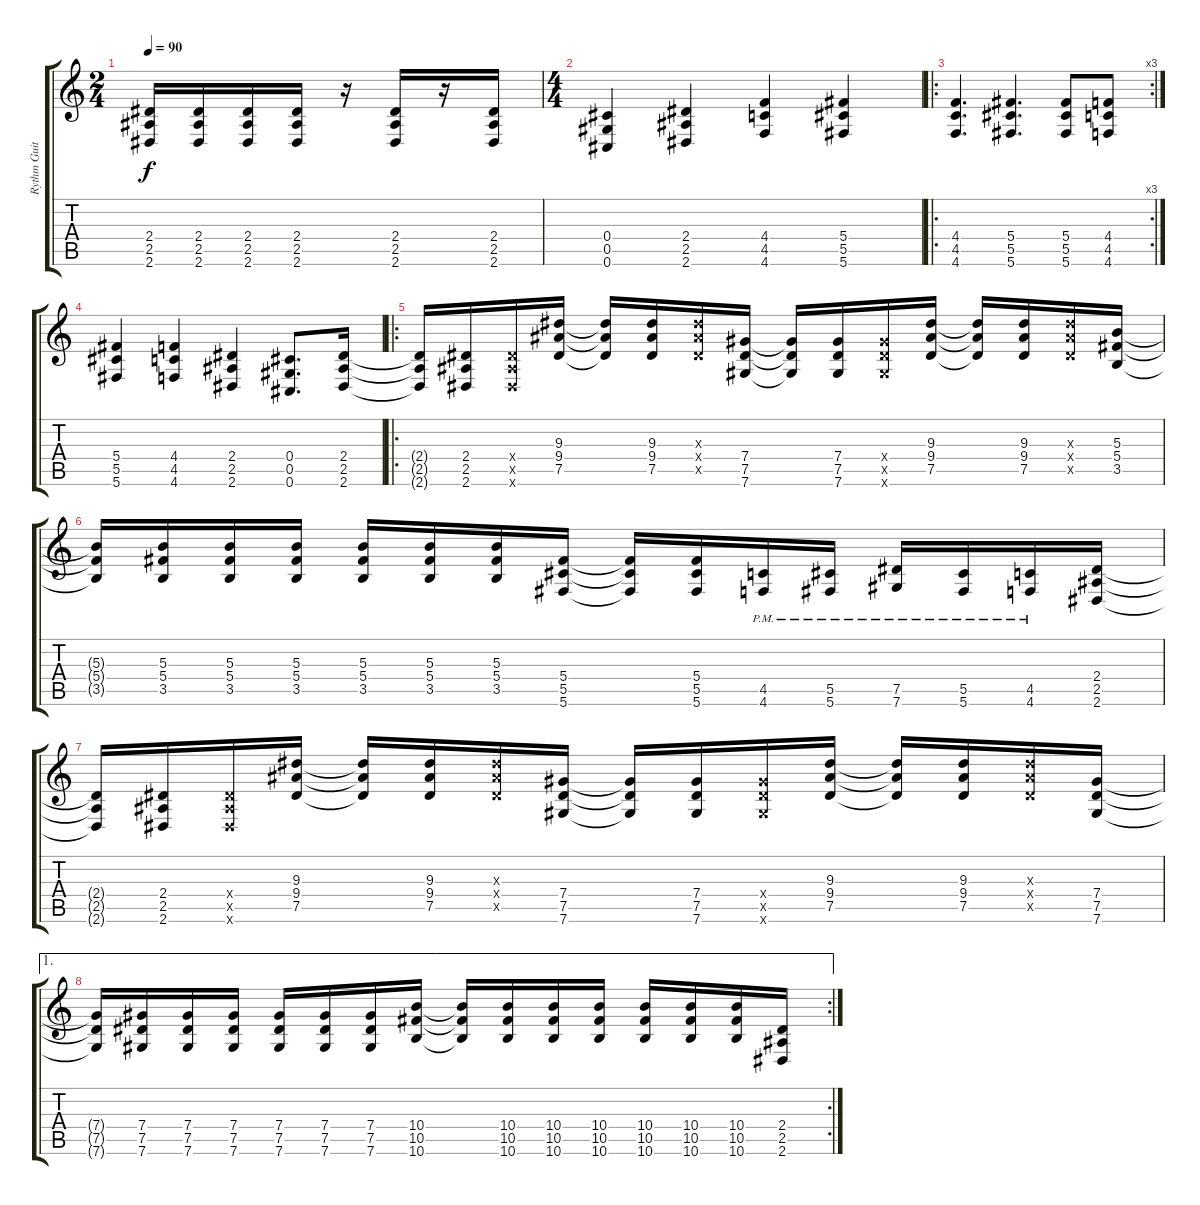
\track ("Rythm Guitar 1 (right)" "Rythm Guit") {instrument distortionguitar}
\staff {score tabs}
\tuning (Eb4 Bb3 Gb3 Db3 Ab2 Db2) {hide}
\ts (2 4)
\tempo 90
\clef g2
\ks c
(2.4 2.5 2.6).16{dy f} (2.4 2.5 2.6).16 (2.4 2.5 2.6).16 (2.4 2.5 2.6).16 r.16 (2.4 2.5 2.6).16 r.16 (2.4 2.5 2.6).16 |
\ts (4 4)
(0.4 0.5 0.6).4 (2.4 2.5 2.6).4 (4.4 4.5 4.6).4 (5.4 5.5 5.6).4 |
\ro
\rc 3
(4.4 4.5 4.6).4{d} (5.4 5.5 5.6).4{d} (5.4 5.5 5.6).8 (4.4 4.5 4.6).8 |
(5.4 5.5 5.6).4 (4.4 4.5 4.6).4 (2.4 2.5 2.6).4 (0.4 0.5 0.6).8{d} (2.4 2.5 2.6).16 |
\ro
(2.4{t} 2.5{t} 2.6{t}).16 (2.4 2.5 2.6).16 (2.4{x} 2.5{x} 2.6{x}).16 (9.3 9.4 7.5).16 (9.3{t} 9.4{t} 7.5{t}).16 (9.3 9.4 7.5).16 (9.3{x} 9.4{x} 7.5{x}).16 (7.4 7.5 7.6).16 (7.4{t} 7.5{t} 7.6{t}).16 (7.4 7.5 7.6).16 (7.4{x} 7.5{x} 7.6{x}).16 (9.3 9.4 7.5).16 (9.3{t} 9.4{t} 7.5{t}).16 (9.3 9.4 7.5).16 (9.3{x} 9.4{x} 7.5{x}).16 (5.3 5.4 3.5).16 |
(5.3{t} 5.4{t} 3.5{t}).16 (5.3 5.4 3.5).16 (5.3 5.4 3.5).16 (5.3 5.4 3.5).16 (5.3 5.4 3.5).16 (5.3 5.4 3.5).16 (5.3 5.4 3.5).16 (5.4 5.5 5.6).16 (5.4{t} 5.5{t} 5.6{t}).16 (5.4 5.5 5.6).16 (4.5{pm} 4.6{pm}).16 (5.5{pm} 5.6{pm}).16 (7.5{pm} 7.6{pm}).16 (5.5{pm} 5.6{pm}).16 (4.5{pm} 4.6{pm}).16 (2.4 2.5 2.6).16 |
(2.4{t} 2.5{t} 2.6{t}).16 (2.4 2.5 2.6).16 (2.4{x} 2.5{x} 2.6{x}).16 (9.3 9.4 7.5).16 (9.3{t} 9.4{t} 7.5{t}).16 (9.3 9.4 7.5).16 (9.3{x} 9.4{x} 7.5{x}).16 (7.4 7.5 7.6).16 (7.4{t} 7.5{t} 7.6{t}).16 (7.4 7.5 7.6).16 (7.4{x} 7.5{x} 7.6{x}).16 (9.3 9.4 7.5).16 (9.3{t} 9.4{t} 7.5{t}).16 (9.3 9.4 7.5).16 (9.3{x} 9.4{x} 7.5{x}).16 (7.4 7.5 7.6).16 |
\ae 1
\rc 2
(7.4{t} 7.5{t} 7.6{t}).16 (7.4 7.5 7.6).16 (7.4 7.5 7.6).16 (7.4 7.5 7.6).16 (7.4 7.5 7.6).16 (7.4 7.5 7.6).16 (7.4 7.5 7.6).16 (10.4 10.5 10.6).16 (10.4{t} 10.5{t} 10.6{t}).16 (10.4 10.5 10.6).16 (10.4 10.5 10.6).16 (10.4 10.5 10.6).16 (10.4 10.5 10.6).16 (10.4 10.5 10.6).16 (10.4 10.5 10.6).16 (2.4 2.5 2.6).16
